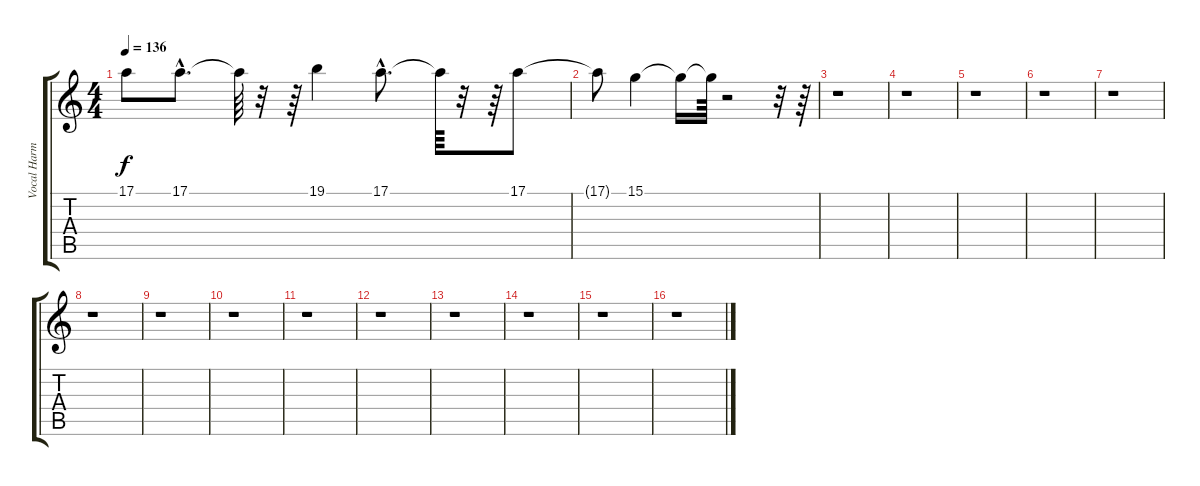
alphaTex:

\track ("Vocal Harmony" "Vocal Harm") {instrument choiraahs}
\staff {score tabs}
\tuning (E4 B3 G3 D3 A2 E2) {hide}
\ts (4 4)
\tempo 136
\clef g2
\ks c
17.1.8{dy f instrument choiraahs} 17.1{hac}.8{d} 17.1{t}.64 r.32 r.64 19.1.4 17.1{hac}.8{d} 17.1{t}.64 r.32 r.64 17.1.8 |
17.1{t}.8 15.1.4 15.1{t}.16 15.1{t}.64 r.2 r.32 r.64 |
r.1 |
r.1 |
r.1 |
r.1 |
r.1 |
r.1 |
r.1 |
r.1 |
r.1 |
r.1 |
r.1 |
r.1 |
r.1 |
r.1
